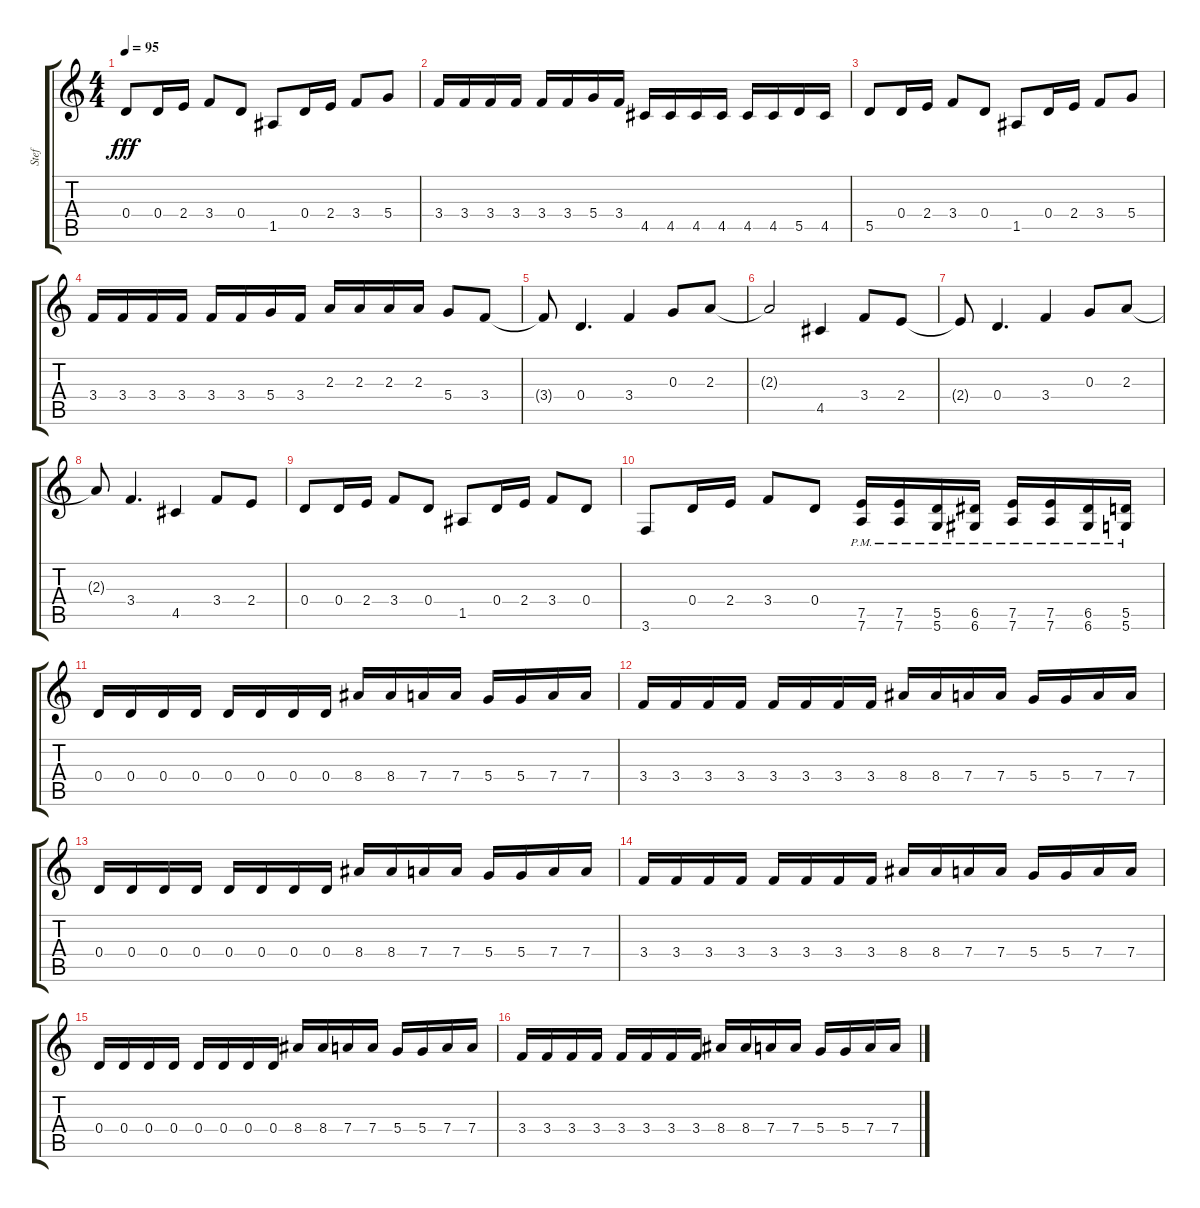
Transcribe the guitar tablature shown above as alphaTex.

\track ("Stef" "Stef") {instrument distortionguitar}
\staff {score tabs}
\tuning (E4 B3 G3 D3 A2 D2) {hide}
\ts (4 4)
\tempo 95
\clef g2
\ks c
0.4.8{dy fff} 0.4.16 2.4.16 3.4.8 0.4.8 1.5.8 0.4.16 2.4.16 3.4.8 5.4.8 |
3.4.16 3.4.16 3.4.16 3.4.16 3.4.16 3.4.16 5.4.16 3.4.16 4.5.16 4.5.16 4.5.16 4.5.16 4.5.16 4.5.16 5.5.16 4.5.16 |
5.5.8 0.4.16 2.4.16 3.4.8 0.4.8 1.5.8 0.4.16 2.4.16 3.4.8 5.4.8 |
3.4.16 3.4.16 3.4.16 3.4.16 3.4.16 3.4.16 5.4.16 3.4.16 2.3.16 2.3.16 2.3.16 2.3.16 5.4.8 3.4.8 |
3.4{t}.8 0.4.4{d} 3.4.4 0.3.8 2.3.8 |
2.3{t}.2 4.5.4 3.4.8 2.4.8 |
2.4{t}.8 0.4.4{d} 3.4.4 0.3.8 2.3.8 |
2.3{t}.8 3.4.4{d} 4.5.4 3.4.8 2.4.8 |
0.4.8 0.4.16 2.4.16 3.4.8 0.4.8 1.5.8 0.4.16 2.4.16 3.4.8 0.4.8 |
3.6.8 0.4.16 2.4.16 3.4.8 0.4.8 (7.5{pm} 7.6{pm}).16 (7.5{pm} 7.6{pm}).16 (5.5{pm} 5.6{pm}).16 (6.5{pm} 6.6{pm}).16 (7.5{pm} 7.6{pm}).16 (7.5{pm} 7.6{pm}).16 (6.5{pm} 6.6{pm}).16 (5.5{pm} 5.6{pm}).16 |
0.4.16 0.4.16 0.4.16 0.4.16 0.4.16 0.4.16 0.4.16 0.4.16 8.4.16 8.4.16 7.4.16 7.4.16 5.4.16 5.4.16 7.4.16 7.4.16 |
3.4.16 3.4.16 3.4.16 3.4.16 3.4.16 3.4.16 3.4.16 3.4.16 8.4.16 8.4.16 7.4.16 7.4.16 5.4.16 5.4.16 7.4.16 7.4.16 |
0.4.16 0.4.16 0.4.16 0.4.16 0.4.16 0.4.16 0.4.16 0.4.16 8.4.16 8.4.16 7.4.16 7.4.16 5.4.16 5.4.16 7.4.16 7.4.16 |
3.4.16 3.4.16 3.4.16 3.4.16 3.4.16 3.4.16 3.4.16 3.4.16 8.4.16 8.4.16 7.4.16 7.4.16 5.4.16 5.4.16 7.4.16 7.4.16 |
0.4.16 0.4.16 0.4.16 0.4.16 0.4.16 0.4.16 0.4.16 0.4.16 8.4.16 8.4.16 7.4.16 7.4.16 5.4.16 5.4.16 7.4.16 7.4.16 |
3.4.16 3.4.16 3.4.16 3.4.16 3.4.16 3.4.16 3.4.16 3.4.16 8.4.16 8.4.16 7.4.16 7.4.16 5.4.16 5.4.16 7.4.16 7.4.16
